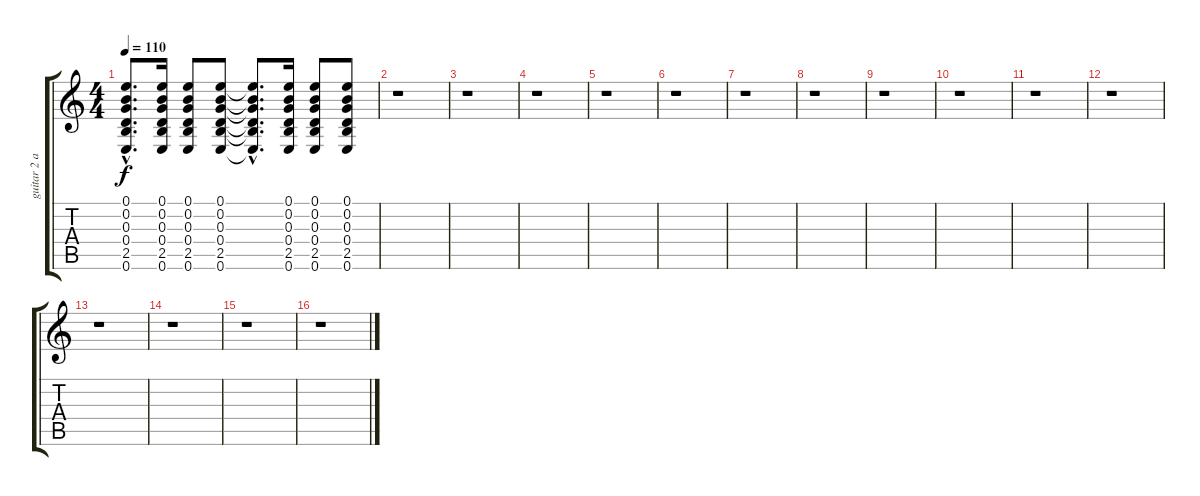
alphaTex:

\track ("guitar 2 acous." "guitar 2 a") {instrument acousticguitarsteel}
\staff {score tabs}
\tuning (E4 B3 G3 D3 A2 E2) {hide}
\ts (4 4)
\tempo 110
\clef g2
\ks c
(0.1{hac} 0.2{hac} 0.3{hac} 0.4{hac} 2.5{hac} 0.6{hac}).8{d dy f} (0.1 0.2 0.3 0.4 2.5 0.6).16 (0.1 0.2 0.3 0.4 2.5 0.6).8 (0.1 0.2 0.3 0.4 2.5 0.6).8 (0.1{hac t} 0.2{hac t} 0.3{hac t} 0.4{hac t} 2.5{hac t} 0.6{hac t}).8{d} (0.1 0.2 0.3 0.4 2.5 0.6).16 (0.1 0.2 0.3 0.4 2.5 0.6).8 (0.1 0.2 0.3 0.4 2.5 0.6).8 |
r.1 |
r.1 |
r.1 |
r.1 |
r.1 |
r.1 |
r.1 |
r.1 |
r.1 |
r.1 |
r.1 |
r.1 |
r.1 |
r.1 |
r.1
